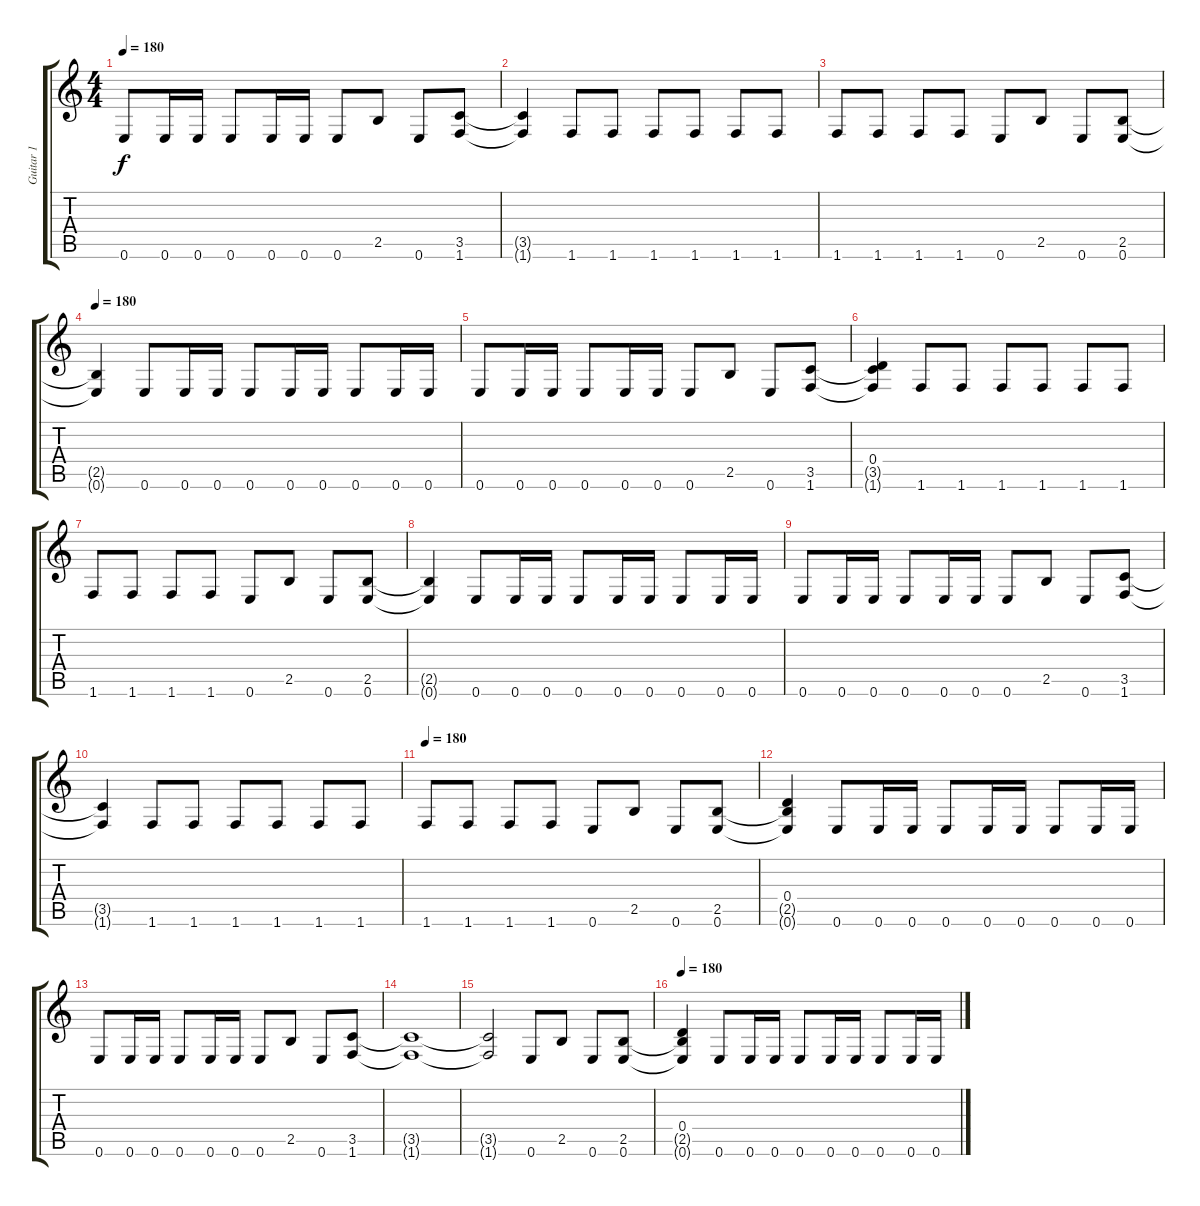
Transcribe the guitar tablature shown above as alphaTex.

\track ("Guitar 1" "Guitar 1") {instrument distortionguitar}
\staff {score tabs}
\tuning (E4 B3 G3 D3 A2 E2) {hide}
\ts (4 4)
\tempo 180
\clef g2
\ks c
0.6.8{dy f} 0.6.16 0.6.16 0.6.8 0.6.16 0.6.16 0.6.8 2.5.8 0.6.8 (3.5 1.6).8 |
(3.5{t} 1.6{t}).4 1.6.8 1.6.8 1.6.8 1.6.8 1.6.8 1.6.8 |
1.6.8 1.6.8 1.6.8 1.6.8 0.6.8 2.5.8 0.6.8 (2.5 0.6).8 |
\tempo 180
(2.5{t} 0.6{t}).4 0.6.8 0.6.16 0.6.16 0.6.8 0.6.16 0.6.16 0.6.8 0.6.16 0.6.16 |
0.6.8 0.6.16 0.6.16 0.6.8 0.6.16 0.6.16 0.6.8 2.5.8 0.6.8 (3.5 1.6).8 |
(0.4 3.5{t} 1.6{t}).4 1.6.8 1.6.8 1.6.8 1.6.8 1.6.8 1.6.8 |
1.6.8 1.6.8 1.6.8 1.6.8 0.6.8 2.5.8 0.6.8 (2.5 0.6).8 |
(2.5{t} 0.6{t}).4 0.6.8 0.6.16 0.6.16 0.6.8 0.6.16 0.6.16 0.6.8 0.6.16 0.6.16 |
0.6.8 0.6.16 0.6.16 0.6.8 0.6.16 0.6.16 0.6.8 2.5.8 0.6.8 (3.5 1.6).8 |
(3.5{t} 1.6{t}).4 1.6.8 1.6.8 1.6.8 1.6.8 1.6.8 1.6.8 |
\tempo 180
1.6.8 1.6.8 1.6.8 1.6.8 0.6.8 2.5.8 0.6.8 (2.5 0.6).8 |
(0.4 2.5{t} 0.6{t}).4 0.6.8 0.6.16 0.6.16 0.6.8 0.6.16 0.6.16 0.6.8 0.6.16 0.6.16 |
0.6.8 0.6.16 0.6.16 0.6.8 0.6.16 0.6.16 0.6.8 2.5.8 0.6.8 (3.5 1.6).8 |
(3.5{t} 1.6{t}).1 |
(3.5{t} 1.6{t}).2 0.6.8 2.5.8 0.6.8 (2.5 0.6).8 |
\tempo 180
(0.4 2.5{t} 0.6{t}).4 0.6.8 0.6.16 0.6.16 0.6.8 0.6.16 0.6.16 0.6.8 0.6.16 0.6.16
